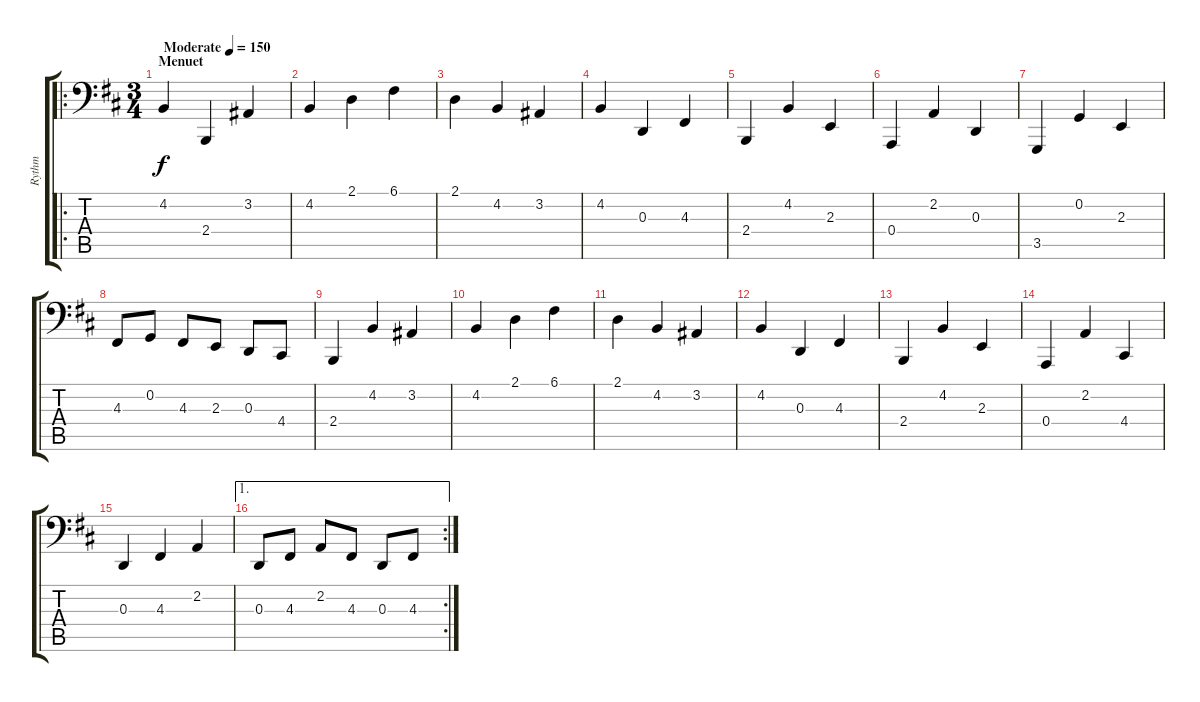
\track ("Rythm" "Rythm") {instrument harpsichord}
\staff {score tabs}
\tuning (C3 G2 D2 A1 E1 B0) {hide}
\ro
\ts (3 4)
\section ("" "Menuet")
\tempo (150 "Moderate")
\clef f4
\ks d
4.2.4{dy f instrument harpsichord} 2.4.4 3.2.4 |
4.2.4 2.1.4 6.1.4 |
2.1.4 4.2.4 3.2.4 |
4.2.4 0.3.4 4.3.4 |
2.4.4 4.2.4 2.3.4 |
0.4.4 2.2.4 0.3.4 |
3.5.4 0.2.4 2.3.4 |
4.3.8 0.2.8 4.3.8 2.3.8 0.3.8 4.4.8 |
2.4.4 4.2.4 3.2.4 |
4.2.4 2.1.4 6.1.4 |
2.1.4 4.2.4 3.2.4 |
4.2.4 0.3.4 4.3.4 |
2.4.4 4.2.4 2.3.4 |
0.4.4 2.2.4 4.4.4 |
0.3.4 4.3.4 2.2.4 |
\ae 1
\rc 2
0.3.8 4.3.8 2.2.8 4.3.8 0.3.8 4.3.8
